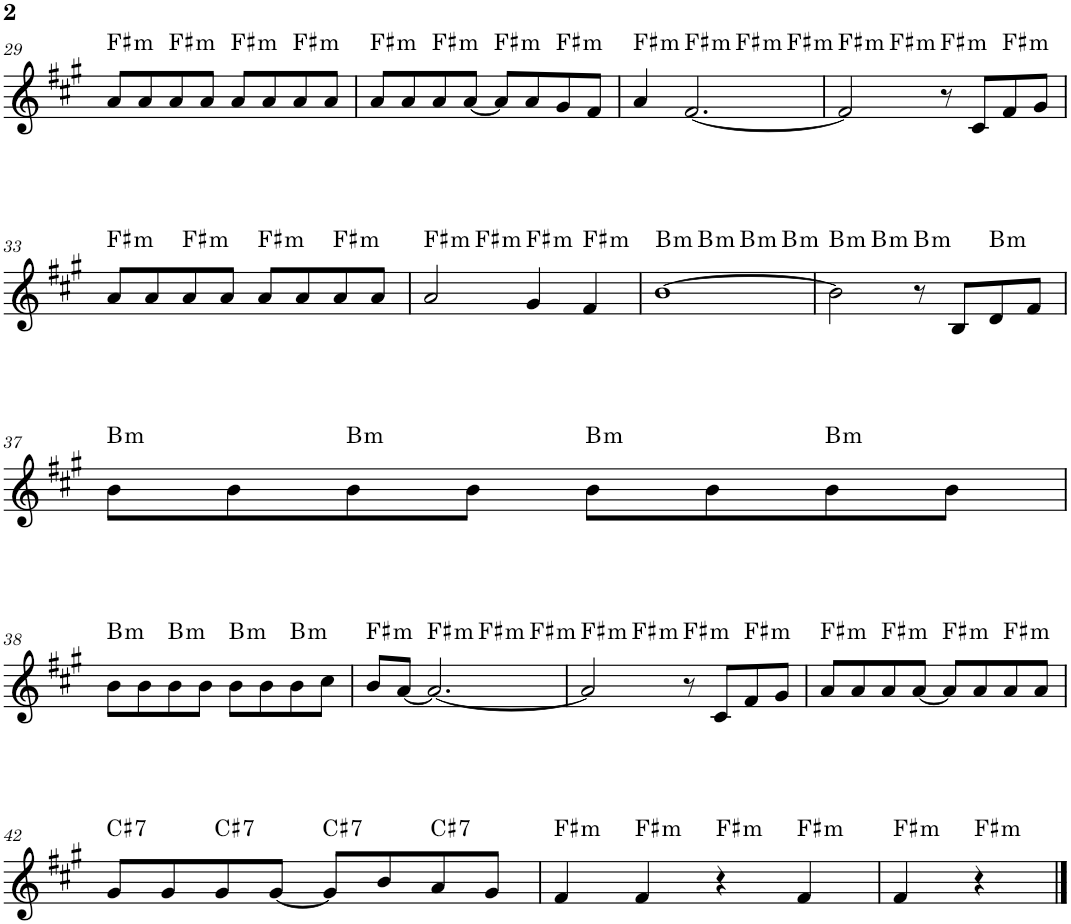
**kern	**harte
*part1	*part1
*staff1	*
*I"Piano	*
*I'Pno.	*
!!LO:PB:g=z
*clefG2	*
*k[f#c#g#]	*
*M4/4	*
=29	=29
!	!LO:H:kt=m
8a/L	F#:min
8a/	.
!	!LO:H:kt=m
8a/	F#:min
8a/J	.
!	!LO:H:kt=m
8a/L	F#:min
8a/	.
!	!LO:H:kt=m
8a/	F#:min
8a/J	.
=30	=30
!	!LO:H:kt=m
8a/L	F#:min
8a/	.
!	!LO:H:kt=m
8a/	F#:min
[<8a/J	.
!	!LO:H:kt=m
8a/L]	F#:min
8a/	.
!	!LO:H:kt=m
8g#/	F#:min
8f#/J	.
=31	=31
!	!LO:H:kt=m
*^	*
*	*^	*
4a/	2ryy	2.ryy	F#:min
!	!	!	!LO:H:kt=m
[<2.f#/	.	.	F#:min
!	!	!	!LO:H:kt=m
.	2ryy	.	F#:min
!	!	!	!LO:H:kt=m
.	.	4ryy	F#:min
=32	=32	=32	=32
!	!	!	!LO:H:kt=m
*	*v	*v	*
2f#/]	4ryy	F#:min
!	!	!LO:H:kt=m
.	2.ryy	F#:min
!	!	!LO:H:kt=m
8r	.	F#:min
8c#/L	.	.
!	!	!LO:H:kt=m
8f#/	.	F#:min
8g#/J	.	.
!!LO:LB:g=z	!!
=33	=33	=33
!	!	!LO:H:kt=m
*v	*v	*
8a/L	F#:min
8a/	.
!	!LO:H:kt=m
8a/	F#:min
8a/J	.
!	!LO:H:kt=m
8a/L	F#:min
8a/	.
!	!LO:H:kt=m
8a/	F#:min
8a/J	.
=34	=34
!	!LO:H:kt=m
*^	*
2a/	4ryy	F#:min
!	!	!LO:H:kt=m
.	2.ryy	F#:min
!	!	!LO:H:kt=m
4g#/	.	F#:min
!	!	!LO:H:kt=m
4f#/	.	F#:min
=35	=35	=35
!	!	!LO:H:kt=m
*^	*^	*
[>1b	4ryy	2ryy	2.ryy	B:min
!	!	!	!	!LO:H:kt=m
.	2.ryy	.	.	B:min
!	!	!	!	!LO:H:kt=m
.	.	2ryy	.	B:min
!	!	!	!	!LO:H:kt=m
.	.	.	4ryy	B:min
=36	=36	=36	=36	=36
!	!	!	!	!LO:H:kt=m
*	*v	*v	*v	*
2b\]	4ryy	B:min
!	!	!LO:H:kt=m
.	2.ryy	B:min
!	!	!LO:H:kt=m
8r	.	B:min
8B/L	.	.
!	!	!LO:H:kt=m
8d/	.	B:min
8f#/J	.	.
!!LO:LB:g=z	!!
=37	=37	=37
!	!	!LO:H:kt=m
*v	*v	*
8b\L	B:min
8b\	.
!	!LO:H:kt=m
8b\	B:min
8b\J	.
!	!LO:H:kt=m
8b\L	B:min
8b\	.
!	!LO:H:kt=m
8b\	B:min
8b\J	.
!!LO:LB:g=z
=38	=38
!	!LO:H:kt=m
8b\L	B:min
8b\	.
!	!LO:H:kt=m
8b\	B:min
8b\J	.
!	!LO:H:kt=m
8b\L	B:min
8b\	.
!	!LO:H:kt=m
8b\	B:min
8cc#\J	.
=39	=39
!	!LO:H:kt=m
*^	*
*	*^	*
8b/L	2ryy	2.ryy	F#:min
[<8a/J	.	.	.
!	!	!	!LO:H:kt=m
2.a/_	.	.	F#:min
!	!	!	!LO:H:kt=m
.	2ryy	.	F#:min
!	!	!	!LO:H:kt=m
.	.	4ryy	F#:min
=40	=40	=40	=40
!	!	!	!LO:H:kt=m
*	*v	*v	*
2a/]	4ryy	F#:min
!	!	!LO:H:kt=m
.	2.ryy	F#:min
!	!	!LO:H:kt=m
8r	.	F#:min
8c#/L	.	.
!	!	!LO:H:kt=m
8f#/	.	F#:min
8g#/J	.	.
=41	=41	=41
!	!	!LO:H:kt=m
*v	*v	*
8a/L	F#:min
8a/	.
!	!LO:H:kt=m
8a/	F#:min
[<8a/J	.
!	!LO:H:kt=m
8a/L]	F#:min
8a/	.
!	!LO:H:kt=m
8a/	F#:min
8a/J	.
!!LO:LB:g=z
=42	=42
!	!LO:H:kt=7
8g#/L	C#:7
8g#/	.
!	!LO:H:kt=7
8g#/	C#:7
[<8g#/J	.
!	!LO:H:kt=7
8g#/L]	C#:7
8b/	.
!	!LO:H:kt=7
8a/	C#:7
8g#/J	.
=43	=43
!	!LO:H:kt=m
4f#/	F#:min
!	!LO:H:kt=m
4f#/	F#:min
!	!LO:H:kt=m
4r	F#:min
!	!LO:H:kt=m
4f#/	F#:min
=44	=44
!	!LO:H:kt=m
4f#/	F#:min
!	!LO:H:kt=m
4r	F#:min
==	==
*-	*-
